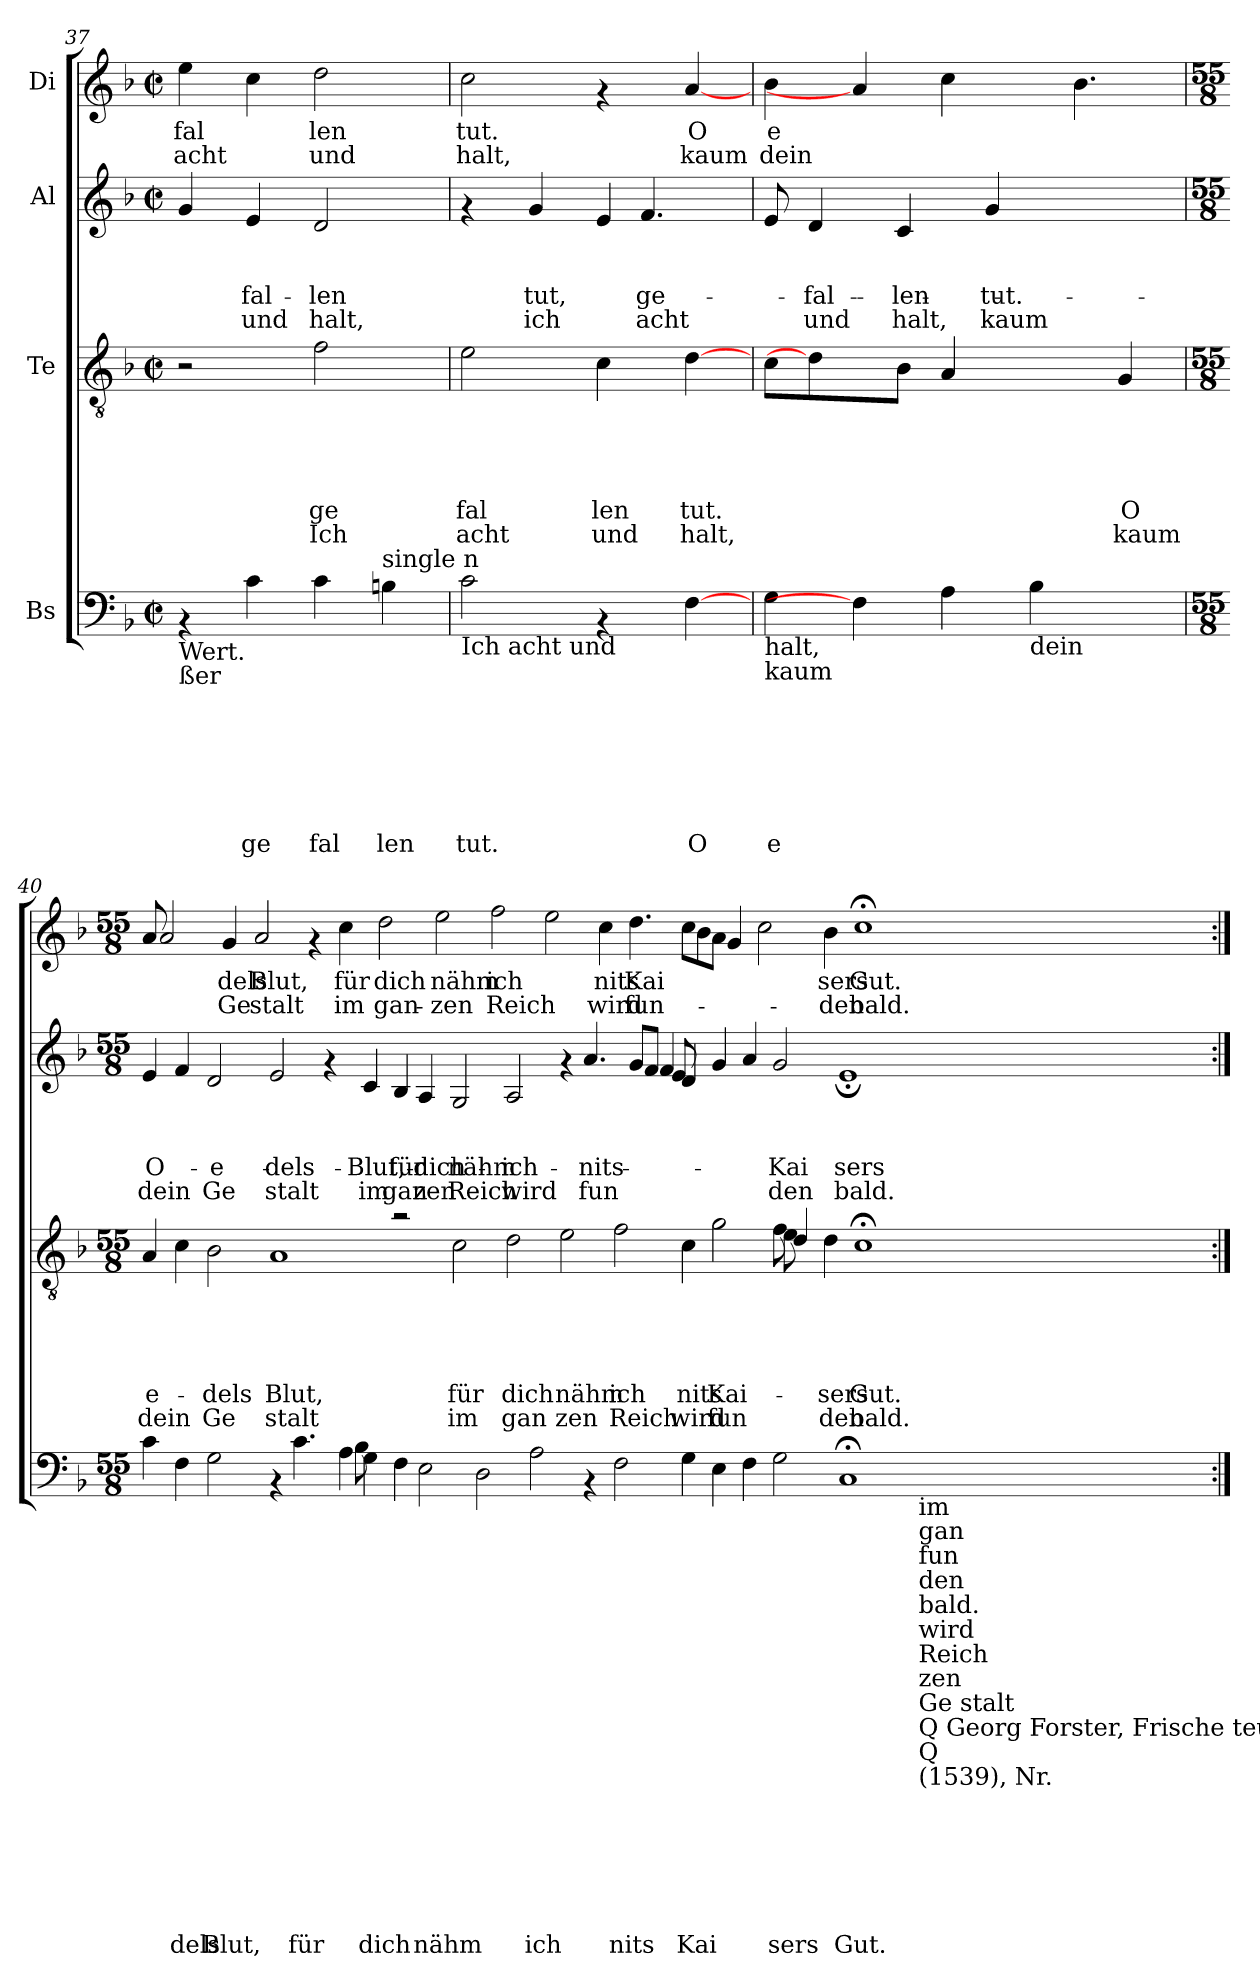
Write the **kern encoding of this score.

**kern	**text	**text	**text	**text	**text	**text	**text	**kern	**text	**text	**text	**text	**text	**text	**kern	**text	**text	**text	**text	**kern	**text	**text
*part4	*part4	*part4	*part4	*part4	*part4	*part4	*part4	*part3	*part3	*part3	*part3	*part3	*part3	*part3	*part2	*part2	*part2	*part2	*part2	*part1	*part1	*part1
*staff4	*staff4	*staff4	*staff4	*staff4	*staff4	*staff4	*staff4	*staff3	*staff3	*staff3	*staff3	*staff3	*staff3	*staff3	*staff2	*staff2	*staff2	*staff2	*staff2	*staff1	*staff1	*staff1
*I"Bs	*	*	*	*	*	*	*	*I"Te	*	*	*	*	*	*	*I"Al	*	*	*	*	*I"Di	*	*
*clefF4	*	*	*	*	*	*	*	*clefGv2	*	*	*	*	*	*	*clefG2	*	*	*	*	*clefG2	*	*
*k[b-]	*	*	*	*	*	*	*	*k[b-]	*	*	*	*	*	*	*k[b-]	*	*	*	*	*k[b-]	*	*
*F:	*	*	*	*	*	*	*	*F:	*	*	*	*	*	*	*F:	*	*	*	*	*F:	*	*
*M2/2	*	*	*	*	*	*	*	*M2/2	*	*	*	*	*	*	*M2/2	*	*	*	*	*M2/2	*	*
*met(c|)	*	*	*	*	*	*	*	*met(c|)	*	*	*	*	*	*	*met(c|)	*	*	*	*	*met(c|)	*	*
=37	=37	=37	=37	=37	=37	=37	=37	=37	=37	=37	=37	=37	=37	=37	=37	=37	=37	=37	=37	=37	=37	=37
!LO:TX:b:t=Wert.	!	!	!	!	!	!	!	!	!	!	!	!	!	!	!	!	!	!	!	!	!	!
!LO:TX:b:t=ßer	!	!	!	!	!	!	!	!	!	!	!	!	!	!	!	!	!	!	!	!	!	!
!	!	!	!	!	!	!	!	!	!	!	!	!	!	!	!	!	!	!	!	!	!LO:LY:b:rj	!LO:LY:b:rj
4rAA	.	.	.	.	.	.	.	2r	.	.	.	.	.	.	4g/	.	.	.	.	4ee\	fal	acht
!	!	!	!	!	!	!	!LO:LY:b:rj	!	!	!	!	!	!	!	!	!	!	!LO:LY:b:rj	!LO:LY:b:rj	!	!	!
4c\	.	.	.	.	.	.	ge	.	.	.	.	.	.	.	4e/	.	.	-fal-	und	4cc\	.	.
!	!	!	!	!	!	!	!LO:LY:b:rj	!	!	!	!	!	!LO:LY:b:rj	!LO:LY:b:rj	!	!	!	!LO:LY:b:rj	!LO:LY:b:rj	!	!LO:LY:b:rj	!LO:LY:b:rj
4c\	.	.	.	.	.	.	fal	2f\	.	.	.	.	ge	Ich	2d/	.	.	-len	halt,	2dd\	len	und
!LO:TX:a:t=single n	!	!	!	!	!	!	!	!	!	!	!	!	!	!	!	!	!	!	!	!	!	!
!	!	!	!	!	!	!	!LO:LY:b:rj	!	!	!	!	!	!	!	!	!	!	!	!	!	!	!
4B\	.	.	.	.	.	.	len	.	.	.	.	.	.	.	.	.	.	.	.	.	.	.
=38	=38	=38	=38	=38	=38	=38	=38	=38	=38	=38	=38	=38	=38	=38	=38	=38	=38	=38	=38	=38	=38	=38
!LO:TX:b:t=Ich acht und	!	!	!	!	!	!	!	!	!	!	!	!	!	!	!	!	!	!	!	!	!	!
!	!	!	!	!	!	!	!LO:LY:b:rj	!	!	!	!	!	!LO:LY:b:rj	!LO:LY:b:rj	!	!	!	!	!	!	!LO:LY:b:rj	!LO:LY:b:rj
*	*	*	*	*	*	*	*	*	*	*	*	*	*	*	*^	*	*	*	*	*	*	*
2c\	.	.	.	.	.	.	tut.	2e\	.	.	.	.	fal	acht	4rf	2ryy	.	.	.	.	2cc\	tut.	halt,
!	!	!	!	!	!	!	!	!	!	!	!	!	!	!	!	!	!	!	!LO:LY:b:rj	!LO:LY:b:rj	!	!	!
.	.	.	.	.	.	.	.	.	.	.	.	.	.	.	4g/	.	.	.	tut,	ich	.	.	.
!	!	!	!	!	!	!	!	!	!	!	!	!	!LO:LY:b:rj	!LO:LY:b:rj	!	!	!	!	!	!	!	!	!
4rAA	.	.	.	.	.	.	.	4c\	.	.	.	.	len	und	4e/	8ryy	.	.	.	.	4rf	.	.
!	!	!	!	!	!	!	!	!	!	!	!	!	!	!	!	!	!	!	!LO:LY:b:rj	!LO:LY:b:rj	!	!	!
.	.	.	.	.	.	.	.	.	.	.	.	.	.	.	.	4.f/	.	.	ge-	acht	.	.	.
!	!	!	!	!	!	!	!LO:LY:b:rj	!	!	!	!	!	!LO:LY:b:rj	!LO:LY:b:rj	!	!	!	!	!	!	!	!LO:LY:b:rj	!LO:LY:b:rj
[4F\	.	.	.	.	.	.	O	[4d\	.	.	.	.	tut.	halt,	4ryy	.	.	.	.	.	[4a/	O	kaum
*	*	*	*	*	*	*	*	*	*	*	*	*	*	*	*v	*v	*	*	*	*	*	*	*
=39	=39	=39	=39	=39	=39	=39	=39	=39	=39	=39	=39	=39	=39	=39	=39	=39	=39	=39	=39	=39	=39	=39
!LO:TX:b:t=halt,	!	!	!	!	!	!	!	!	!	!	!	!	!	!	!	!	!	!	!	!	!	!
!LO:TX:b:t=kaum	!	!	!	!	!	!	!	!	!	!	!	!	!	!	!	!	!	!	!	!	!	!
!	!	!	!	!	!	!	!LO:LY:b:rj	!	!	!	!	!	!	!	!	!	!	!	!	!	!LO:LY:b:rj	!LO:LY:b:rj
4G\	.	.	.	.	.	.	e	8c\L	.	.	.	.	.	.	8e/	.	.	.	.	4b-\	e	dein
!	!	!	!	!	!	!	!	!	!	!	!	!	!	!	!	!	!	!LO:LY:b:rj	!LO:LY:b:rj	!	!	!
.	.	.	.	.	.	.	.	4d\]	.	.	.	.	.	.	4d/	.	.	-fal-	und	.	.	.
4F\]	.	.	.	.	.	.	.	.	.	.	.	.	.	.	.	.	.	.	.	4a/]	.	.
!	!	!	!	!	!	!	!	!	!	!	!	!	!	!	!	!	!	!LO:LY:b:rj	!LO:LY:b:rj	!	!	!
.	.	.	.	.	.	.	.	8B-\J	.	.	.	.	.	.	4c/	.	.	-len	halt,	.	.	.
4A\	.	.	.	.	.	.	.	4A/	.	.	.	.	.	.	.	.	.	.	.	4cc\	.	.
!	!	!	!	!	!	!	!	!	!	!	!	!	!	!	!	!	!	!LO:LY:b:rj	!LO:LY:b:rj	!	!	!
.	.	.	.	.	.	.	.	.	.	.	.	.	.	.	4g/	.	.	tut.	kaum	.	.	.
!LO:TX:b:t=dein	!	!	!	!	!	!	!	!	!	!	!	!	!	!	!	!	!	!	!	!	!	!
4B-\	.	.	.	.	.	.	.	4ryy	.	.	.	.	.	.	.	.	.	.	.	8ryy	.	.
.	.	.	.	.	.	.	.	.	.	.	.	.	.	.	4.ryy	.	.	.	.	4.b-\	.	.
!	!	!	!	!	!	!	!	!	!	!	!	!	!LO:LY:b:rj	!LO:LY:b:rj	!	!	!	!	!	!	!	!
4ryy	.	.	.	.	.	.	.	4G/	.	.	.	.	O	kaum	.	.	.	.	.	.	.	.
!!LO:PB:g=z
=40	=40	=40	=40	=40	=40	=40	=40	=40	=40	=40	=40	=40	=40	=40	=40	=40	=40	=40	=40	=40	=40	=40
*M55/8	*	*	*	*	*	*	*	*M55/8	*	*	*	*	*	*	*M55/8	*	*	*	*	*M55/8	*	*
*^	*	*	*	*	*	*	*	*	*	*	*	*	*	*	*	*	*	*	*	*	*	*
*	*^	*	*	*	*	*	*	*	*	*	*	*	*	*	*	*	*	*	*	*	*	*	*
!	!	!	!	!	!	!	!	!	!	!	!	!	!	!	!LO:LY:b:rj	!LO:LY:b:rj	!	!	!	!LO:LY:b:rj	!LO:LY:b:rj	!	!	!
*	*	*	*	*	*	*	*	*	*	*^	*	*	*	*	*	*	*^	*	*	*	*	*	*	*
4c\	1ryy	00ryy	.	.	.	.	.	.	.	4A/	00ryy	.	.	.	.	e-	dein	4e/	00ryy	.	.	O	dein	8a/	.	.
.	.	.	.	.	.	.	.	.	.	.	.	.	.	.	.	.	.	.	.	.	.	.	.	2a/	.	.
!	!	!	!	!	!	!	!	!	!LO:LY:b:rj	!	!	!	!	!	!	!	!	!	!	!	!	!	!	!	!	!
4F\	.	.	.	.	.	.	.	.	dels	4c\	.	.	.	.	.	.	.	4f/	.	.	.	.	.	.	.	.
!	!	!	!	!	!	!	!	!	!LO:LY:b:rj	!	!	!	!	!	!	!LO:LY:b:rj	!LO:LY:b:rj	!	!	!	!	!LO:LY:b:rj	!LO:LY:b:rj	!	!	!
2G\	.	.	.	.	.	.	.	.	Blut,	2B-\	.	.	.	.	.	-dels	Ge	2d/	.	.	.	e	Ge	.	.	.
!	!	!	!	!	!	!	!	!	!	!	!	!	!	!	!	!	!	!	!	!	!	!	!	!	!LO:LY:b:rj	!LO:LY:b:rj
.	.	.	.	.	.	.	.	.	.	.	.	.	.	.	.	.	.	.	.	.	.	.	.	4g/	dels	Ge-
!	!	!	!	!	!	!	!	!	!	!	!	!	!	!	!	!	!	!	!	!	!	!	!	!	!LO:LY:b:rj	!LO:LY:b:rj
.	.	.	.	.	.	.	.	.	.	.	.	.	.	.	.	.	.	.	.	.	.	.	.	2a/	Blut,	-stalt
!	!	!	!	!	!	!	!	!	!	!	!	!	!	!	!	!LO:LY:b:rj	!LO:LY:b:rj	!	!	!	!	!LO:LY:b:rj	!LO:LY:b:rj	!	!	!
4rAA	2ryy	.	.	.	.	.	.	.	.	1A	.	.	.	.	.	Blut,	stalt	2e/	.	.	.	dels	stalt	.	.	.
!	!	!	!	!	!	!	!	!	!LO:LY:b:rj	!	!	!	!	!	!	!	!	!	!	!	!	!	!	!	!	!
4.c\	.	.	.	.	.	.	.	.	für	.	.	.	.	.	.	.	.	.	.	.	.	.	.	.	.	.
.	.	.	.	.	.	.	.	.	.	.	.	.	.	.	.	.	.	.	.	.	.	.	.	4rf	.	.
.	8ryy	.	.	.	.	.	.	.	.	.	.	.	.	.	.	.	.	4rf	.	.	.	.	.	.	.	.
!	!	!	!	!	!	!	!	!	!	!	!	!	!	!	!	!	!	!	!	!	!	!	!	!	!LO:LY:b:rj	!LO:LY:b:rj
4A\	8B-\	.	.	.	.	.	.	.	.	.	.	.	.	.	.	.	.	.	.	.	.	.	.	4cc\	für	im
!	!	!	!	!	!	!	!	!	!LO:LY:b:rj	!	!	!	!	!	!	!	!	!	!	!	!	!LO:LY:b:rj	!LO:LY:b:rj	!	!	!
.	4G\	.	.	.	.	.	.	.	dich	.	.	.	.	.	.	.	.	4c/	.	.	.	Blut,	im	.	.	.
!	!	!	!	!	!	!	!	!	!	!	!	!	!	!	!	!	!	!	!	!	!	!	!	!	!LO:LY:b:rj	!LO:LY:b:rj
8ryy	.	.	.	.	.	.	.	.	.	.	.	.	.	.	.	.	.	.	.	.	.	.	.	2dd\	dich	gan-
!	!	!	!	!	!	!	!	!	!	!	!	!	!	!	!	!	!	!	!	!	!	!LO:LY:b:rj	!LO:LY:b:rj	!	!	!
1ryy	4F\	.	.	.	.	.	.	.	.	2ra	.	.	.	.	.	.	.	4B-/	.	.	.	für	gan	.	.	.
!	!	!	!	!	!	!	!	!	!LO:LY:b:rj	!	!	!	!	!	!	!	!	!	!	!	!	!LO:LY:b:rj	!LO:LY:b:rj	!	!	!
.	2E\	.	.	.	.	.	.	.	nähm	.	.	.	.	.	.	.	.	4A/	.	.	.	dich	zen	.	.	.
!	!	!	!	!	!	!	!	!	!	!	!	!	!	!	!	!	!	!	!	!	!	!	!	!	!LO:LY:b:rj	!LO:LY:b:rj
.	.	.	.	.	.	.	.	.	.	.	.	.	.	.	.	.	.	.	.	.	.	.	.	2ee\	nähm	-zen
!	!	!	!	!	!	!	!	!	!	!	!	!	!	!	!	!LO:LY:b:rj	!LO:LY:b:rj	!	!	!	!	!LO:LY:b:rj	!LO:LY:b:rj	!	!	!
.	.	.	.	.	.	.	.	.	.	2c\	.	.	.	.	.	für	im	2G/	.	.	.	nähm	Reich	.	.	.
.	2D\	.	.	.	.	.	.	.	.	.	.	.	.	.	.	.	.	.	.	.	.	.	.	.	.	.
!	!	!	!	!	!	!	!	!	!	!	!	!	!	!	!	!	!	!	!	!	!	!	!	!	!LO:LY:b:rj	!LO:LY:b:rj
.	.	.	.	.	.	.	.	.	.	.	.	.	.	.	.	.	.	.	.	.	.	.	.	2ff\	ich	Reich
!	!	!	!	!	!	!	!	!	!	!	!	!	!	!	!	!LO:LY:b:rj	!LO:LY:b:rj	!	!	!	!	!LO:LY:b:rj	!LO:LY:b:rj	!	!	!
1ryy	.	.	.	.	.	.	.	.	.	2d\	.	.	.	.	.	dich	gan	2A/	.	.	.	ich	wird	.	.	.
!	!	!	!	!	!	!	!	!	!LO:LY:b:rj	!	!	!	!	!	!	!	!	!	!	!	!	!	!	!	!	!
.	2A\	.	.	.	.	.	.	.	ich	.	.	.	.	.	.	.	.	.	.	.	.	.	.	.	.	.
.	.	.	.	.	.	.	.	.	.	.	.	.	.	.	.	.	.	.	.	.	.	.	.	2ee\	.	.
!	!	!	!	!	!	!	!	!	!	!	!	!	!	!	!	!LO:LY:b:rj	!LO:LY:b:rj	!	!	!	!	!	!	!	!	!
.	.	.	.	.	.	.	.	.	.	2e\	.	.	.	.	.	nähm	zen	4rf	.	.	.	.	.	.	.	.
!	!	!	!	!	!	!	!	!	!	!	!	!	!	!	!	!	!	!	!	!	!	!LO:LY:b:rj	!LO:LY:b:rj	!	!	!
.	4rAA	.	.	.	.	.	.	.	.	.	.	.	.	.	.	.	.	4.a/	.	.	.	nits	fun	.	.	.
!	!	!	!	!	!	!	!	!	!	!	!	!	!	!	!	!	!	!	!	!	!	!	!	!	!LO:LY:b:rj	!LO:LY:b:rj
.	.	.	.	.	.	.	.	.	.	.	.	.	.	.	.	.	.	.	.	.	.	.	.	4cc\	nits	wird
!	!	!	!	!	!	!	!	!	!LO:LY:b:rj	!	!	!	!	!	!	!LO:LY:b:rj	!LO:LY:b:rj	!	!	!	!	!	!	!	!	!
1ryy	2F\	1..ryy	.	.	.	.	.	.	nits	2f\	1ryy	.	.	.	.	ich	Reich	.	4.ryy	.	.	.	.	.	.	.
!	!	!	!	!	!	!	!	!	!	!	!	!	!	!	!	!	!	!	!	!	!	!	!	!	!LO:LY:b:rj	!LO:LY:b:rj
.	.	.	.	.	.	.	.	.	.	.	.	.	.	.	.	.	.	8g/L	.	.	.	.	.	4.dd\	Kai	fun-
.	.	.	.	.	.	.	.	.	.	.	.	.	.	.	.	.	.	8f/J	.	.	.	.	.	.	.	.
.	.	.	.	.	.	.	.	.	.	.	.	.	.	.	.	.	.	4f/	8e/	.	.	.	.	.	.	.
!	!	!	!	!	!	!	!	!	!LO:LY:b:rj	!	!	!	!	!	!	!LO:LY:b:rj	!LO:LY:b:rj	!	!	!	!	!	!	!	!	!
.	4G\	.	.	.	.	.	.	.	Kai	4c\	.	.	.	.	.	nits	wird	.	4d/	.	.	.	.	8cc\L	.	.
.	.	.	.	.	.	.	.	.	.	.	.	.	.	.	.	.	.	8ryy	.	.	.	.	.	8b-\	.	.
!	!	!	!	!	!	!	!	!	!	!	!	!	!	!	!	!LO:LY:b:rj	!LO:LY:b:rj	!	!	!	!	!	!	!	!	!
.	4E\	.	.	.	.	.	.	.	.	2g\	.	.	.	.	.	Kai-	fun	1ryy	4g/	.	.	.	.	8a\J	.	.
.	.	.	.	.	.	.	.	.	.	.	.	.	.	.	.	.	.	.	.	.	.	.	.	4g/	.	.
1...ryy	4F\	.	.	.	.	.	.	.	.	.	4.ryy	.	.	.	.	.	.	.	4a/	.	.	.	.	.	.	.
.	.	.	.	.	.	.	.	.	.	.	.	.	.	.	.	.	.	.	.	.	.	.	.	2cc\	.	.
!	!	!	!	!	!	!	!	!	!LO:LY:b:rj	!	!	!	!	!	!	!	!	!	!	!	!	!LO:LY:b:rj	!LO:LY:b:rj	!	!	!
.	2G\	.	.	.	.	.	.	.	sers	8f\	.	.	.	.	.	.	.	.	2g/	.	.	Kai	den	.	.	.
.	.	.	.	.	.	.	.	.	.	4d/	8e\	.	.	.	.	.	.	.	.	.	.	.	.	.	.	.
.	.	.	.	.	.	.	.	.	.	.	1ryy	.	.	.	.	.	.	.	.	.	.	.	.	.	.	.
!	!	!	!	!	!	!	!	!	!	!	!	!	!	!	!	!LO:LY:b:rj	!LO:LY:b:rj	!	!	!	!	!	!	!	!LO:LY:b:rj	!LO:LY:b:rj
.	.	.	.	.	.	.	.	.	.	4d\	.	.	.	.	.	-sers	den	.	.	.	.	.	.	4b-\	sers	-den
!	!	!	!	!	!	!	!	!	!LO:LY:b:rj	!	!	!	!	!	!	!	!	!	!	!	!	!LO:LY:b:rj	!LO:LY:b:rj	!	!	!
.	1ryy	1C;<	.	.	.	.	.	.	Gut.	.	.	.	.	.	.	.	.	1ryy	1e;	.	.	sers	bald.	.	.	.
!	!	!	!	!	!	!	!	!	!	!	!	!	!	!	!	!LO:LY:b:rj	!LO:LY:b:rj	!	!	!	!	!	!	!	!LO:LY:b:rj	!LO:LY:b:rj
.	.	.	.	.	.	.	.	.	.	1c;<	.	.	.	.	.	Gut.	bald.	.	.	.	.	.	.	1cc;	Gut.	bald.
.	.	.	.	.	.	.	.	.	.	.	4.ryy	.	.	.	.	.	.	.	.	.	.	.	.	.	.	.
!	!LO:TX:b:t=im	!	!	!	!	!	!	!	!	!	!	!	!	!	!	!	!	!	!	!	!	!	!	!	!	!
!	!LO:TX:b:t=gan	!	!	!	!	!	!	!	!	!	!	!	!	!	!	!	!	!	!	!	!	!	!	!	!	!
!	!LO:TX:b:t=fun	!	!	!	!	!	!	!	!	!	!	!	!	!	!	!	!	!	!	!	!	!	!	!	!	!
!	!LO:TX:b:t=den	!	!	!	!	!	!	!	!	!	!	!	!	!	!	!	!	!	!	!	!	!	!	!	!	!
!	!LO:TX:b:t=bald.	!	!	!	!	!	!	!	!	!	!	!	!	!	!	!	!	!	!	!	!	!	!	!	!	!
!	!LO:TX:b:t=wird	!	!	!	!	!	!	!	!	!	!	!	!	!	!	!	!	!	!	!	!	!	!	!	!	!
!	!LO:TX:b:t=Reich	!	!	!	!	!	!	!	!	!	!	!	!	!	!	!	!	!	!	!	!	!	!	!	!	!
!	!LO:TX:b:t=zen	!	!	!	!	!	!	!	!	!	!	!	!	!	!	!	!	!	!	!	!	!	!	!	!	!
!	!LO:TX:b:t=Ge stalt	!	!	!	!	!	!	!	!	!	!	!	!	!	!	!	!	!	!	!	!	!	!	!	!	!
!	!LO:TX:b:t=Q Georg Forster, Frische teutsche Liedlein	!	!	!	!	!	!	!	!	!	!	!	!	!	!	!	!	!	!	!	!	!	!	!	!	!
!	!LO:TX:b:t=Q	!	!	!	!	!	!	!	!	!	!	!	!	!	!	!	!	!	!	!	!	!	!	!	!	!
!	!LO:TX:b:t=(1539), Nr.	!	!	!	!	!	!	!	!	!	!	!	!	!	!	!	!	!	!	!	!	!	!	!	!	!
.	8ryy	8ryy	.	.	.	.	.	.	.	.	.	.	.	.	.	.	.	8ryy	8ryy	.	.	.	.	.	.	.
*v	*v	*v	*	*	*	*	*	*	*	*	*	*	*	*	*	*	*	*v	*v	*	*	*	*	*	*	*
*	*	*	*	*	*	*	*	*v	*v	*	*	*	*	*	*	*	*	*	*	*	*	*	*
=:|!	=:|!	=:|!	=:|!	=:|!	=:|!	=:|!	=:|!	=:|!	=:|!	=:|!	=:|!	=:|!	=:|!	=:|!	=:|!	=:|!	=:|!	=:|!	=:|!	=:|!	=:|!	=:|!
*-	*-	*-	*-	*-	*-	*-	*-	*-	*-	*-	*-	*-	*-	*-	*-	*-	*-	*-	*-	*-	*-	*-
